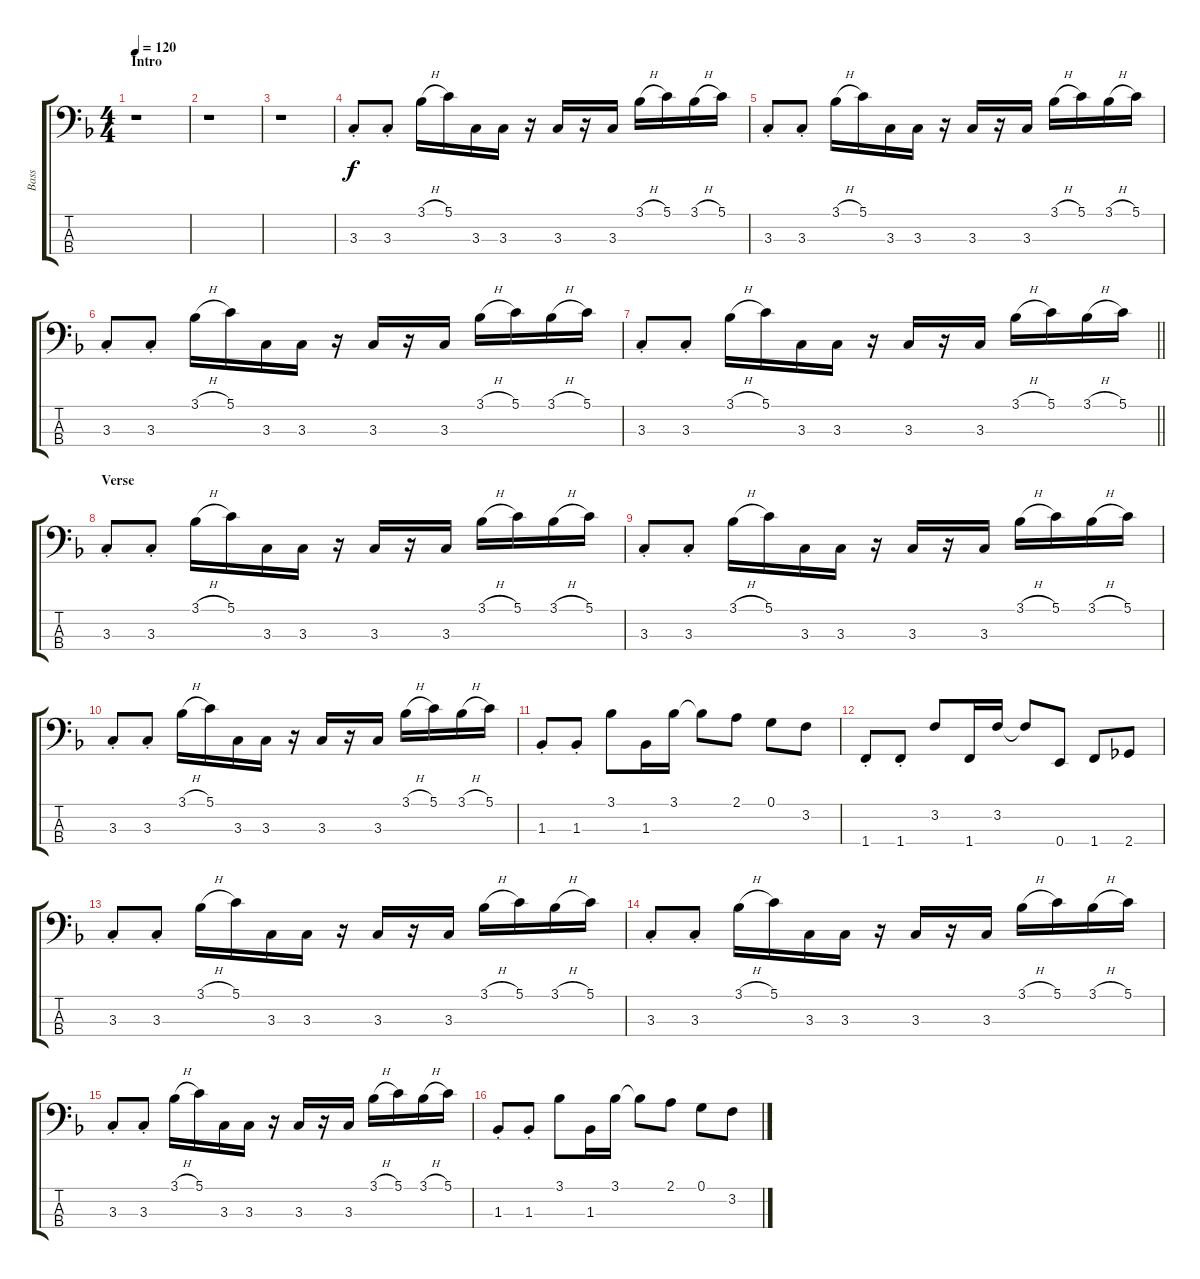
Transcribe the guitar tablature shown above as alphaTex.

\track ("Bass" "Bass") {instrument electricbassfinger}
\staff {score tabs}
\tuning (G2 D2 A1 E1) {hide}
\ts (4 4)
\section ("" "Intro")
\tempo 120
\clef f4
\ks f
r.1{dy f instrument electricbassfinger} |
r.1 |
r.1 |
3.3{st}.8 3.3{st}.8 3.1{h}.16 5.1.16 3.3.16 3.3.16 r.16 3.3.16 r.16 3.3.16 3.1{h}.16 5.1.16 3.1{h}.16 5.1.16 |
3.3{st}.8 3.3{st}.8 3.1{h}.16 5.1.16 3.3.16 3.3.16 r.16 3.3.16 r.16 3.3.16 3.1{h}.16 5.1.16 3.1{h}.16 5.1.16 |
3.3{st}.8 3.3{st}.8 3.1{h}.16 5.1.16 3.3.16 3.3.16 r.16 3.3.16 r.16 3.3.16 3.1{h}.16 5.1.16 3.1{h}.16 5.1.16 |
\barLineRight lightlight
3.3{st}.8 3.3{st}.8 3.1{h}.16 5.1.16 3.3.16 3.3.16 r.16 3.3.16 r.16 3.3.16 3.1{h}.16 5.1.16 3.1{h}.16 5.1.16 |
\section ("" "Verse")
3.3{st}.8 3.3{st}.8 3.1{h}.16 5.1.16 3.3.16 3.3.16 r.16 3.3.16 r.16 3.3.16 3.1{h}.16 5.1.16 3.1{h}.16 5.1.16 |
3.3{st}.8 3.3{st}.8 3.1{h}.16 5.1.16 3.3.16 3.3.16 r.16 3.3.16 r.16 3.3.16 3.1{h}.16 5.1.16 3.1{h}.16 5.1.16 |
3.3{st}.8 3.3{st}.8 3.1{h}.16 5.1.16 3.3.16 3.3.16 r.16 3.3.16 r.16 3.3.16 3.1{h}.16 5.1.16 3.1{h}.16 5.1.16 |
1.3{st}.8 1.3{st}.8 3.1.8 1.3.16 3.1.16 3.1{t}.8 2.1.8 0.1.8 3.2.8 |
1.4{st}.8 1.4{st}.8 3.2.8 1.4.16 3.2.16 3.2{t}.8 0.4.8 1.4.8 2.4.8 |
3.3{st}.8 3.3{st}.8 3.1{h}.16 5.1.16 3.3.16 3.3.16 r.16 3.3.16 r.16 3.3.16 3.1{h}.16 5.1.16 3.1{h}.16 5.1.16 |
3.3{st}.8 3.3{st}.8 3.1{h}.16 5.1.16 3.3.16 3.3.16 r.16 3.3.16 r.16 3.3.16 3.1{h}.16 5.1.16 3.1{h}.16 5.1.16 |
3.3{st}.8 3.3{st}.8 3.1{h}.16 5.1.16 3.3.16 3.3.16 r.16 3.3.16 r.16 3.3.16 3.1{h}.16 5.1.16 3.1{h}.16 5.1.16 |
1.3{st}.8 1.3{st}.8 3.1.8 1.3.16 3.1.16 3.1{t}.8 2.1.8 0.1.8 3.2.8
